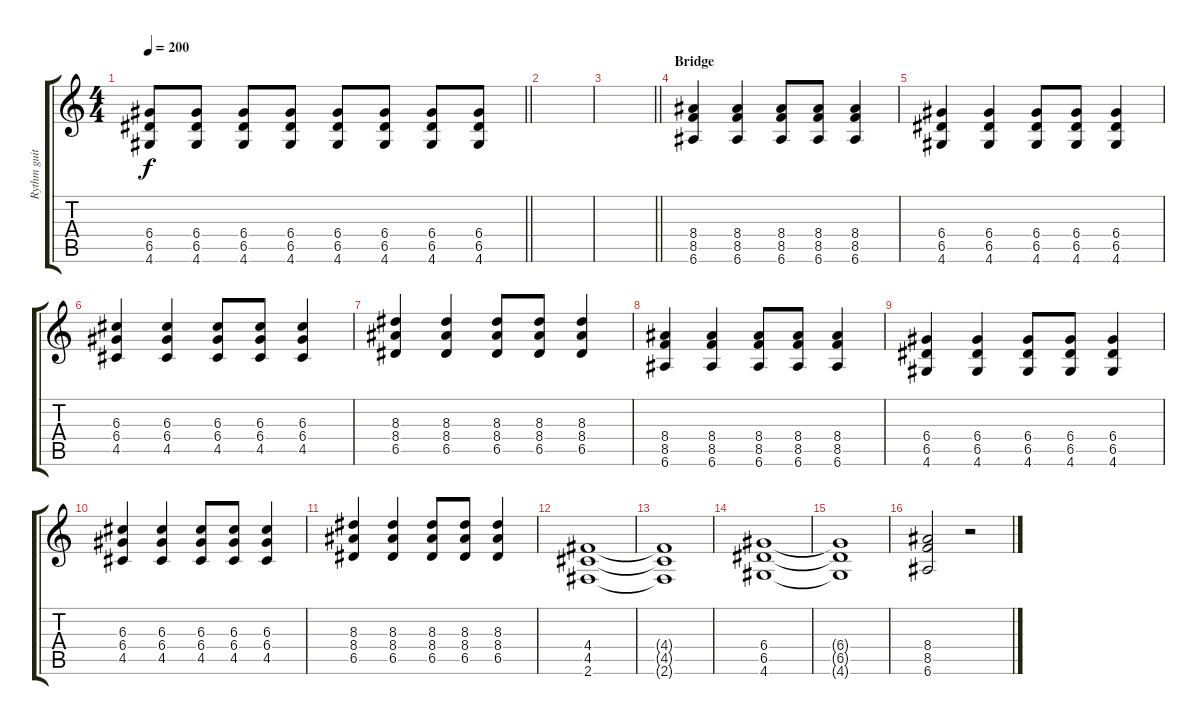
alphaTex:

\track ("Rythm guitar" "Rythm guit") {instrument distortionguitar}
\staff {score tabs}
\tuning (E4 B3 G3 D3 A2 E2) {hide}
\ts (4 4)
\tempo 200
\clef g2
\barLineRight lightlight
\ks c
(6.4 6.5 4.6).8{dy f} (6.4 6.5 4.6).8 (6.4 6.5 4.6).8 (6.4 6.5 4.6).8 (6.4 6.5 4.6).8 (6.4 6.5 4.6).8 (6.4 6.5 4.6).8 (6.4 6.5 4.6).8 |
|
\barLineRight lightlight
|
\section ("" "Bridge")
(8.4 8.5 6.6).4 (8.4 8.5 6.6).4 (8.4 8.5 6.6).8 (8.4 8.5 6.6).8 (8.4 8.5 6.6).4 |
(6.4 6.5 4.6).4 (6.4 6.5 4.6).4 (6.4 6.5 4.6).8 (6.4 6.5 4.6).8 (6.4 6.5 4.6).4 |
(6.3 6.4 4.5).4 (6.3 6.4 4.5).4 (6.3 6.4 4.5).8 (6.3 6.4 4.5).8 (6.3 6.4 4.5).4 |
(8.3 8.4 6.5).4 (8.3 8.4 6.5).4 (8.3 8.4 6.5).8 (8.3 8.4 6.5).8 (8.3 8.4 6.5).4 |
(8.4 8.5 6.6).4 (8.4 8.5 6.6).4 (8.4 8.5 6.6).8 (8.4 8.5 6.6).8 (8.4 8.5 6.6).4 |
(6.4 6.5 4.6).4 (6.4 6.5 4.6).4 (6.4 6.5 4.6).8 (6.4 6.5 4.6).8 (6.4 6.5 4.6).4 |
(6.3 6.4 4.5).4 (6.3 6.4 4.5).4 (6.3 6.4 4.5).8 (6.3 6.4 4.5).8 (6.3 6.4 4.5).4 |
(8.3 8.4 6.5).4 (8.3 8.4 6.5).4 (8.3 8.4 6.5).8 (8.3 8.4 6.5).8 (8.3 8.4 6.5).4 |
(4.4 4.5 2.6).1 |
(4.4{t} 4.5{t} 2.6{t}).1 |
(6.4 6.5 4.6).1 |
(6.4{t} 6.5{t} 4.6{t}).1 |
(8.4 8.5 6.6).2 r.2
